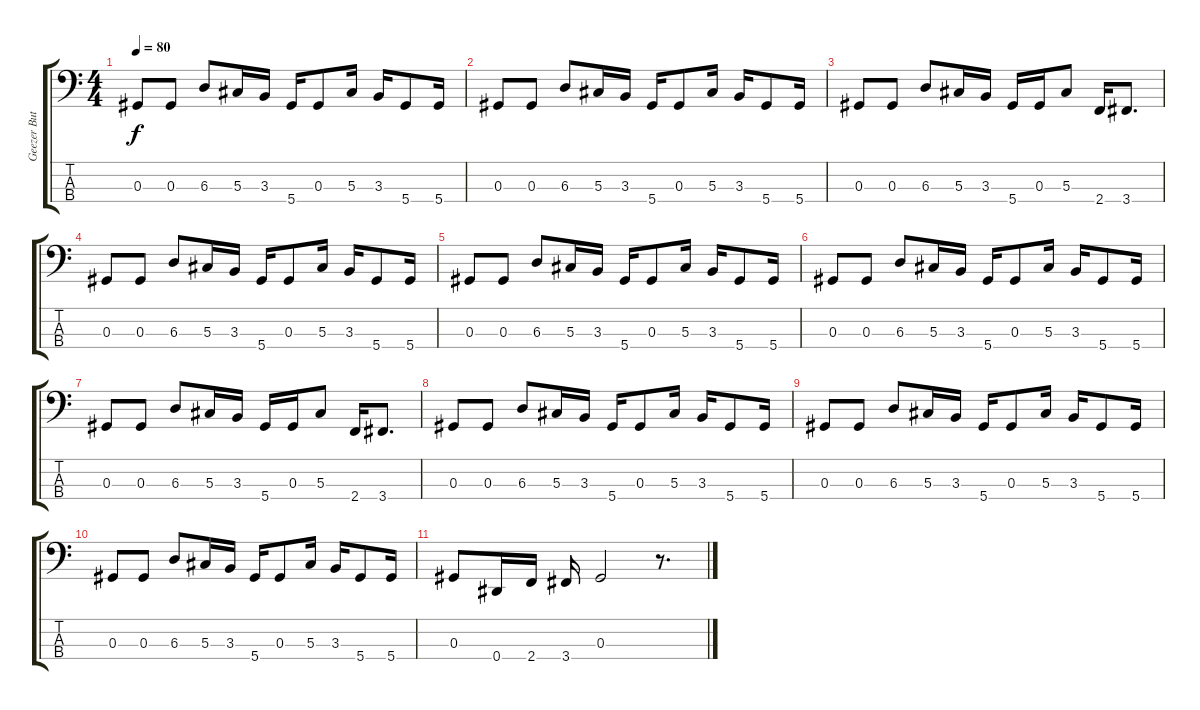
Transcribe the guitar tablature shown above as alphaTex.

\track ("Geezer Butler" "Geezer But") {instrument electricbassfinger}
\staff {score tabs}
\tuning (Gb2 Db2 Ab1 Eb1) {hide}
\ts (4 4)
\tempo 80
\clef f4
\ks c
0.3.8{dy f} 0.3.8 6.3.8 5.3.16 3.3.16 5.4.16 0.3.8 5.3.16 3.3.16 5.4.8 5.4.16 |
0.3.8 0.3.8 6.3.8 5.3.16 3.3.16 5.4.16 0.3.8 5.3.16 3.3.16 5.4.8 5.4.16 |
0.3.8 0.3.8 6.3.8 5.3.16 3.3.16 5.4.16 0.3.16 5.3.8 2.4.16 3.4.8{d} |
0.3.8 0.3.8 6.3.8 5.3.16 3.3.16 5.4.16 0.3.8 5.3.16 3.3.16 5.4.8 5.4.16 |
0.3.8 0.3.8 6.3.8 5.3.16 3.3.16 5.4.16 0.3.8 5.3.16 3.3.16 5.4.8 5.4.16 |
0.3.8 0.3.8 6.3.8 5.3.16 3.3.16 5.4.16 0.3.8 5.3.16 3.3.16 5.4.8 5.4.16 |
0.3.8 0.3.8 6.3.8 5.3.16 3.3.16 5.4.16 0.3.16 5.3.8 2.4.16 3.4.8{d} |
0.3.8 0.3.8 6.3.8 5.3.16 3.3.16 5.4.16 0.3.8 5.3.16 3.3.16 5.4.8 5.4.16 |
0.3.8 0.3.8 6.3.8 5.3.16 3.3.16 5.4.16 0.3.8 5.3.16 3.3.16 5.4.8 5.4.16 |
0.3.8 0.3.8 6.3.8 5.3.16 3.3.16 5.4.16 0.3.8 5.3.16 3.3.16 5.4.8 5.4.16 |
0.3.8 0.4.16 2.4.16 3.4.16 0.3.2 r.8{d}
